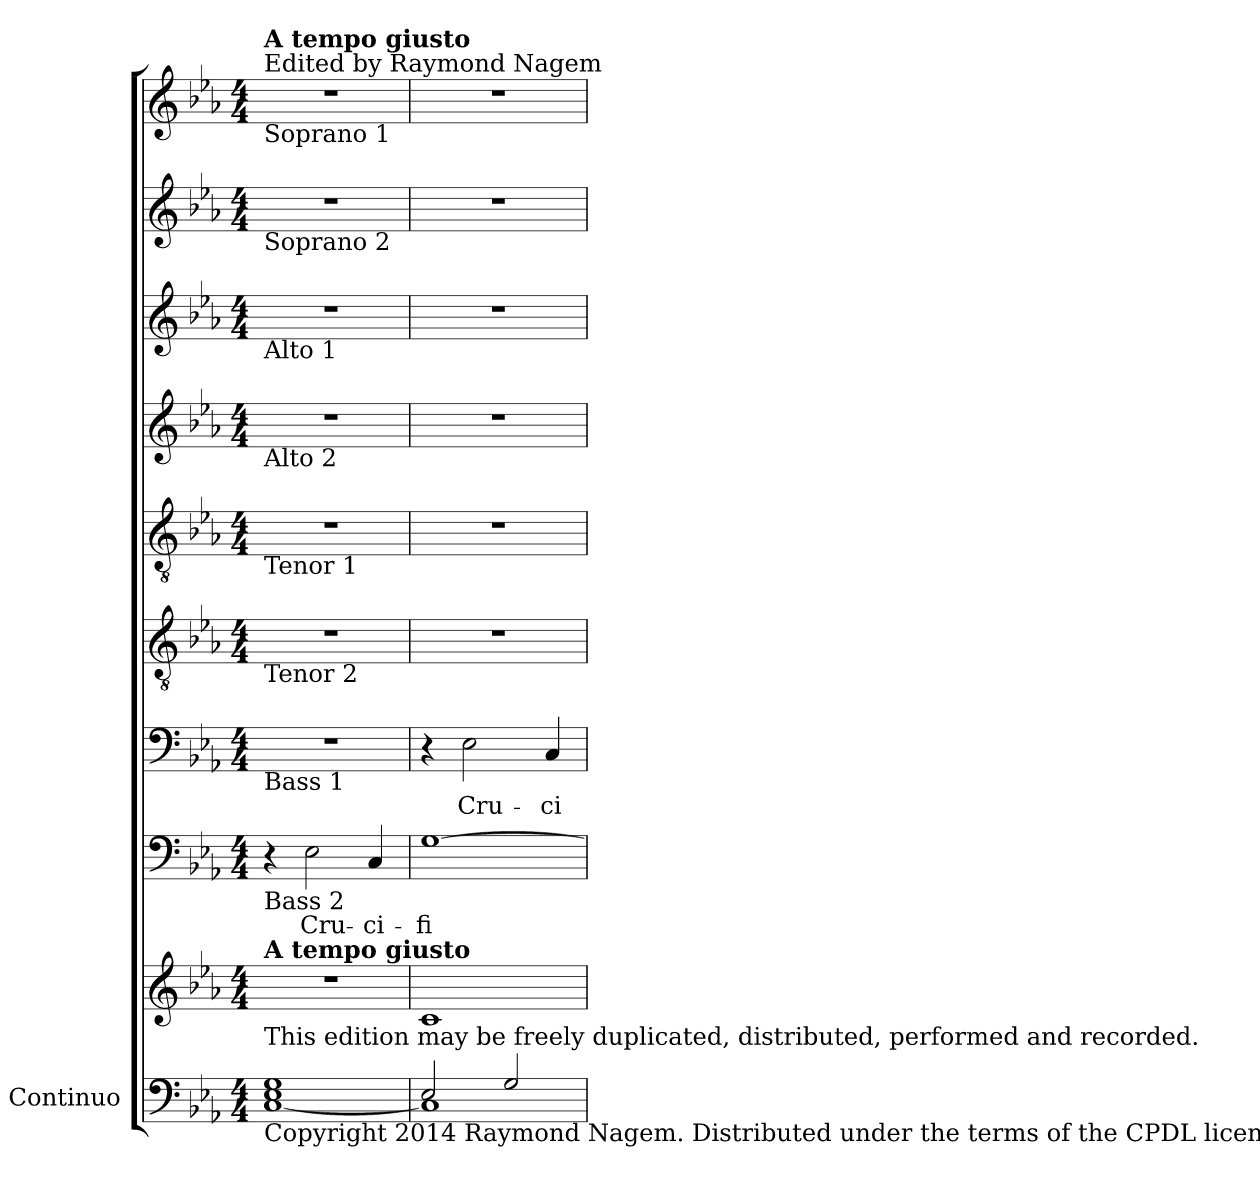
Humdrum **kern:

**kern	**kern	**kern	**text	**kern	**text	**kern	**kern	**kern	**kern	**kern	**kern
*part9	*part9	*part8	*part8	*part7	*part7	*part6	*part5	*part4	*part3	*part2	*part1
*staff10	*staff9	*staff8	*staff8	*staff7	*staff7	*staff6	*staff5	*staff4	*staff3	*staff2	*staff1
*I"Continuo	*	*	*	*	*	*	*	*	*	*	*
!!LO:PB:g=z
*clefF4	*clefG2	*clefF4	*	*clefF4	*	*clefGv2	*clefGv2	*clefG2	*clefG2	*clefG2	*clefG2
*k[b-e-a-]	*k[b-e-a-]	*k[b-e-a-]	*	*k[b-e-a-]	*	*k[b-e-a-]	*k[b-e-a-]	*k[b-e-a-]	*k[b-e-a-]	*k[b-e-a-]	*k[b-e-a-]
*c:	*c:	*c:	*	*c:	*	*c:	*c:	*c:	*c:	*c:	*c:
*M4/4	*M4/4	*M4/4	*	*M4/4	*	*M4/4	*M4/4	*M4/4	*M4/4	*M4/4	*M4/4
=1	=1	=1	=1	=1	=1	=1	=1	=1	=1	=1	=1
*^	*	*	*	*	*	*	*	*	*	*	*
!	!	!	!	!	!	!	!	!	!	!	!	!LO:TX:a:t=Edited by Raymond Nagem
!	!	!	!	!	!	!	!	!	!	!	!	!LO:TX:b:t=Soprano 1
!	!	!	!	!	!	!	!	!	!	!	!	!LO:TX:a:B:t=A tempo giusto
!	!	!	!	!	!	!	!	!	!	!	!LO:TX:b:t=Soprano 2	!
!	!	!	!	!	!	!	!	!	!	!LO:TX:b:t=Alto 1	!	!
!	!	!	!	!	!	!	!	!	!LO:TX:b:t=Alto 2	!	!	!
!	!	!	!	!	!	!	!	!LO:TX:b:t=Tenor 1	!	!	!	!
!	!	!	!	!	!	!	!LO:TX:b:t=Tenor 2	!	!	!	!	!
!	!	!	!	!	!LO:TX:b:t=Bass 1	!	!	!	!	!	!	!
!	!	!	!LO:TX:b:t=Bass 2	!	!	!	!	!	!	!	!	!
!	!	!LO:TX:a:B:t=A tempo giusto	!	!	!	!	!	!	!	!	!	!
!LO:TX:b:t=Copyright 2014 Raymond Nagem. Distributed under the terms of the CPDL license (http&colon;//cpdl.org).	!	!	!	!	!	!	!	!	!	!	!	!
!LO:TX:t=This edition may be freely duplicated, distributed, performed and recorded.	!	!	!	!	!	!	!	!	!	!	!	!
1E-i 1Gi	[1Ci	1r	4r	.	1r	.	1r	1r	1r	1r	1r	1r
!	!	!	!	!LO:LY:b:color=#000000	!	!	!	!	!	!	!	!
.	.	.	2E-i\	Cru-	.	.	.	.	.	.	.	.
!	!	!	!	!LO:LY:b:color=#000000	!	!	!	!	!	!	!	!
.	.	.	4Ci/	-ci-	.	.	.	.	.	.	.	.
=2	=2	=2	=2	=2	=2	=2	=2	=2	=2	=2	=2	=2
!	!	!	!	!LO:LY:b:color=#000000	!	!	!	!	!	!	!	!
2E-i/	1Ci]	1ci	[1Gi	-fi-	4r	.	1r	1r	1r	1r	1r	1r
!	!	!	!	!	!	!LO:LY:b:color=#000000	!	!	!	!	!	!
.	.	.	.	.	2E-i\	Cru-	.	.	.	.	.	.
2Gi/	.	.	.	.	.	.	.	.	.	.	.	.
!	!	!	!	!	!	!LO:LY:b:color=#000000	!	!	!	!	!	!
.	.	.	.	.	4Ci/	-ci-	.	.	.	.	.	.
*v	*v	*	*	*	*	*	*	*	*	*	*	*
=	=	=	=	=	=	=	=	=	=	=	=
*-	*-	*-	*-	*-	*-	*-	*-	*-	*-	*-	*-
